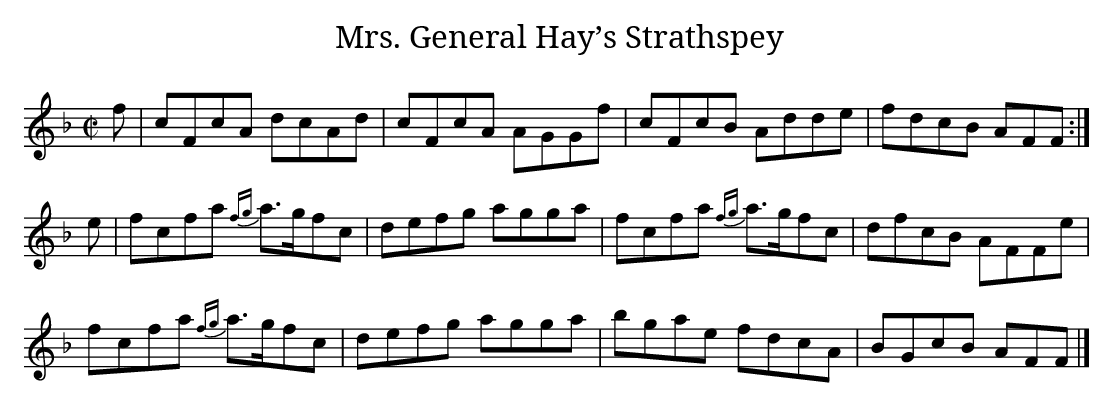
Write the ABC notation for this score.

X:1
T:Mrs. General Hay’s Strathspey
M:C|
L:1/8
K:F
f|cFcA dcAd|cFcA AGGf|cFcB Adde|fdcB AFF:|
e|fcfa {fg}a>gfc|defg agga|fcfa {fg}a>gfc|dfcB AFFe|
fcfa {fg}a>gfc|defg agga|bgae fdcA|BGcB AFF|]
